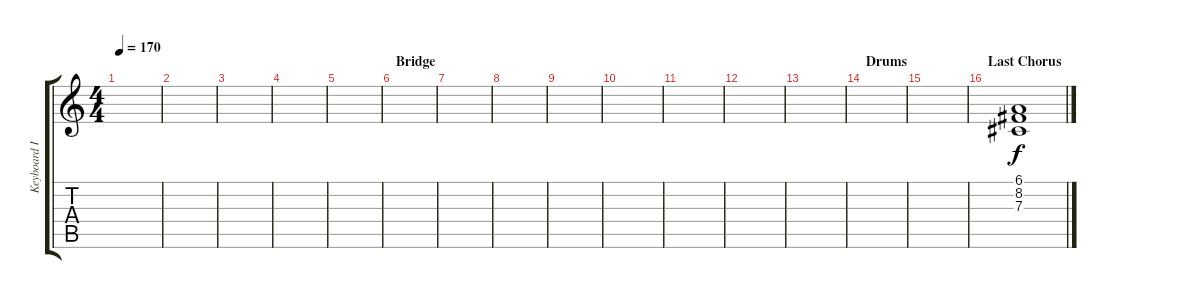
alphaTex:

\track ("Keyboard II" "Keyboard I") {instrument stringensemble1}
\staff {score tabs}
\tuning (Eb4 Bb3 Gb3 Db3 Ab2 Eb2) {hide}
\ts (4 4)
\tempo 170
\clef g2
\ks c
|
|
|
|
|
\section ("" "Bridge")
|
|
|
|
|
|
|
|
\section ("" "Drums")
|
|
\section ("" "Last Chorus")
(6.1 8.2 7.3).1
